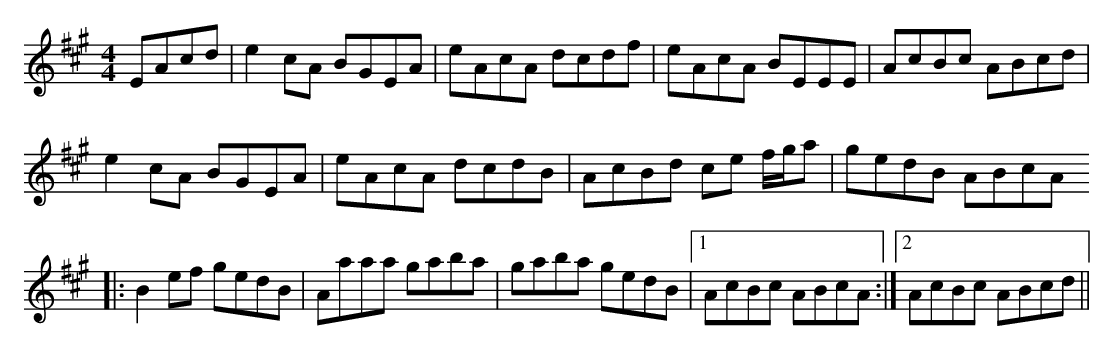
X:1
M:4/4
K:A
EAcd|e2cA BGEA|eAcA dcdf|eAcA BEEE|AcBc ABcd|
e2cA BGEA|eAcA dcdB|AcBd ce f/g/a|gedB ABcA
|:B2ef gedB|Aaaa gaba|gaba gedB|1 AcBc ABcA:|2 AcBc ABcd||
